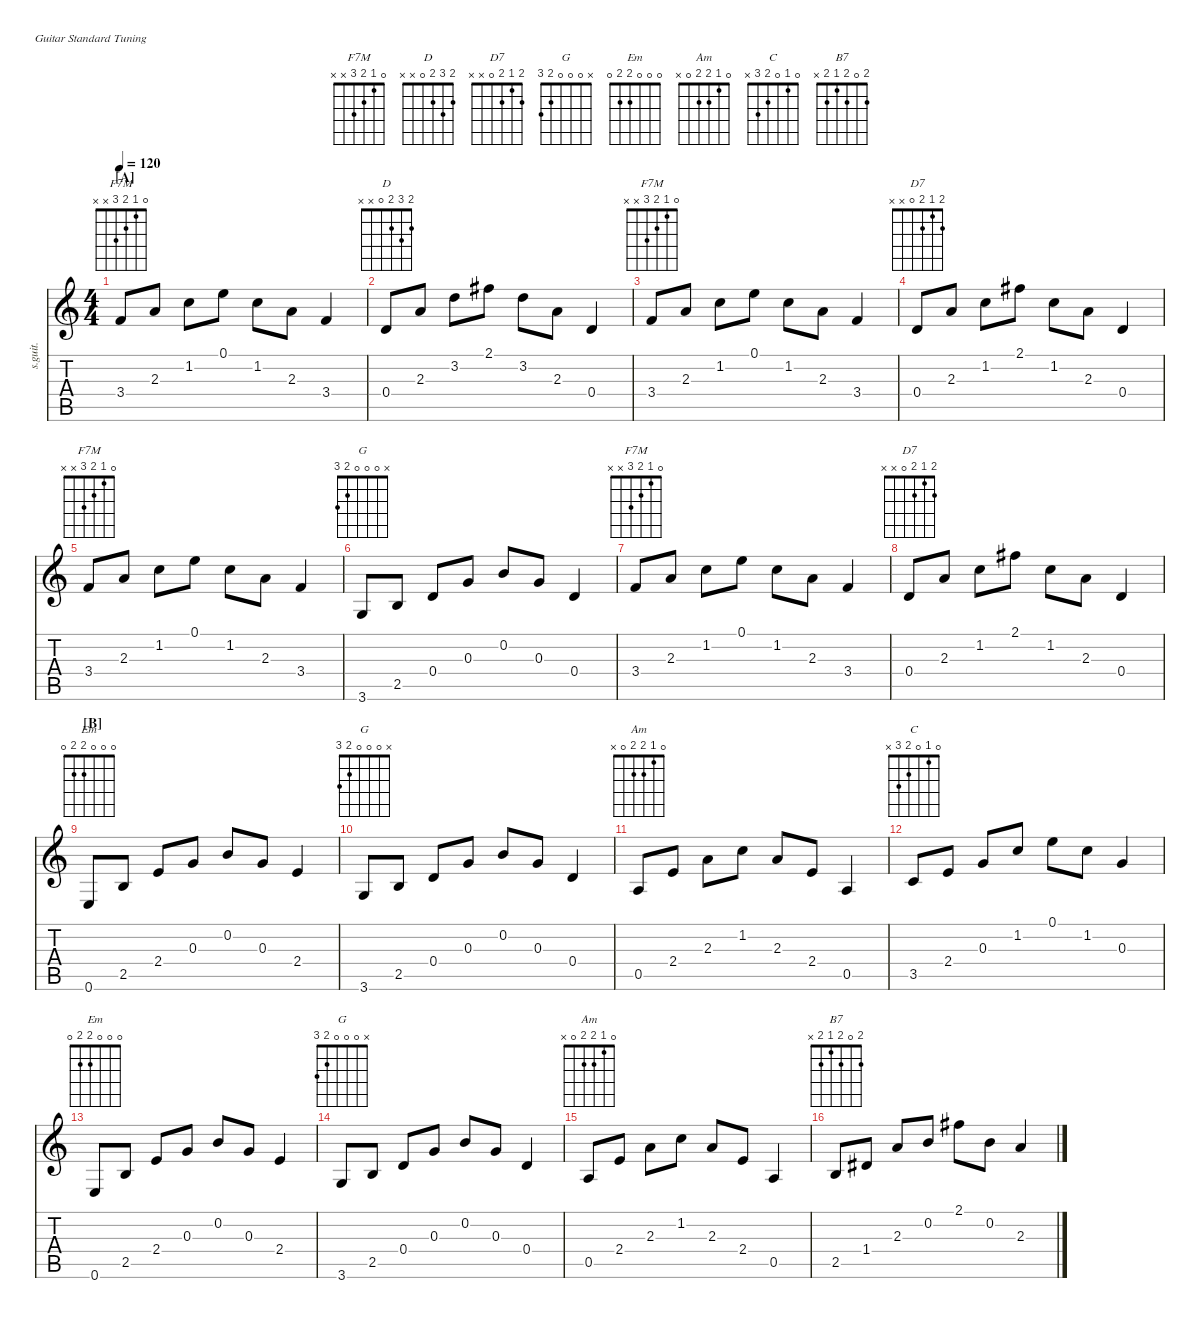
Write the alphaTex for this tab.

\defaultSystemsLayout 4
\hideDynamics
\bracketExtendMode nobrackets
\chordDiagramsInScore
\track ("Steel Guitar" "s.guit.") {instrument acousticguitarsteel}
\staff {score tabs}
\tuning (E4 B3 G3 D3 A2 E2)
\chord ("F7M" 0 1 2 3 x x) {showfingering false}
\chord ("D" 2 3 2 0 x x) {showfingering false}
\chord ("D7" 2 1 2 0 x x) {showfingering false}
\chord ("F7M" 0 1 2 3 x x)
\chord ("G" x 0 0 0 2 3)
\chord ("D7" 2 1 2 0 x x)
\chord ("Em" 0 0 0 2 2 0)
\chord ("Am" 0 1 2 2 0 x)
\chord ("C" 0 1 0 2 3 x)
\chord ("B7" 2 0 2 1 2 x)
\ts (4 4)
\section ("A" "")
\tempo 120
\clef g2
\ks c
3.4.8{ch "F7M" dy mf instrument acousticguitarsteel beam Up} 2.3.8{beam Up} 1.2.8{beam Down} 0.1.8{beam Down} 1.2.8{beam Down} 2.3.8{beam Down} 3.4.4{beam Up} |
0.4.8{ch "D" beam Up} 2.3.8{beam Up} 3.2.8{beam Down} 2.1{acc #}.8{beam Down} 3.2.8{beam Down} 2.3.8{beam Down} 0.4.4{beam Up} |
3.4.8{ch "F7M" beam Up} 2.3.8{beam Up} 1.2.8{beam Down} 0.1.8{beam Down} 1.2.8{beam Down} 2.3.8{beam Down} 3.4.4{beam Up} |
0.4.8{ch "D7" beam Up} 2.3.8{beam Up} 1.2.8{beam Down} 2.1{acc #}.8{beam Down} 1.2.8{beam Down} 2.3.8{beam Down} 0.4.4{beam Up} |
3.4.8{ch "F7M" beam Up} 2.3.8{beam Up} 1.2.8{beam Down} 0.1.8{beam Down} 1.2.8{beam Down} 2.3.8{beam Down} 3.4.4{beam Up} |
3.6.8{ch "G" beam Up} 2.5.8{beam Up} 0.4.8{beam Up} 0.3.8{beam Up} 0.2.8{beam Up} 0.3.8{beam Up} 0.4.4{beam Up} |
3.4.8{ch "F7M" beam Up} 2.3.8{beam Up} 1.2.8{beam Down} 0.1.8{beam Down} 1.2.8{beam Down} 2.3.8{beam Down} 3.4.4{beam Up} |
0.4.8{ch "D7" beam Up} 2.3.8{beam Up} 1.2.8{beam Down} 2.1{acc #}.8{beam Down} 1.2.8{beam Down} 2.3.8{beam Down} 0.4.4{beam Up} |
\section ("B" "")
0.6.8{ch "Em" beam Up} 2.5.8{beam Up} 2.4.8{beam Up} 0.3.8{beam Up} 0.2.8{beam Up} 0.3.8{beam Up} 2.4.4{beam Up} |
3.6.8{ch "G" beam Up} 2.5.8{beam Up} 0.4.8{beam Up} 0.3.8{beam Up} 0.2.8{beam Up} 0.3.8{beam Up} 0.4.4{beam Up} |
0.5.8{ch "Am" beam Up} 2.4.8{beam Up} 2.3.8{beam Down} 1.2.8{beam Down} 2.3.8{beam Up} 2.4.8{beam Up} 0.5.4{beam Up} |
3.5.8{ch "C" beam Up} 2.4.8{beam Up} 0.3.8{beam Up} 1.2.8{beam Up} 0.1.8{beam Down} 1.2.8{beam Down} 0.3.4{beam Up} |
0.6.8{ch "Em" beam Up} 2.5.8{beam Up} 2.4.8{beam Up} 0.3.8{beam Up} 0.2.8{beam Up} 0.3.8{beam Up} 2.4.4{beam Up} |
3.6.8{ch "G" beam Up} 2.5.8{beam Up} 0.4.8{beam Up} 0.3.8{beam Up} 0.2.8{beam Up} 0.3.8{beam Up} 0.4.4{beam Up} |
0.5.8{ch "Am" beam Up} 2.4.8{beam Up} 2.3.8{beam Down} 1.2.8{beam Down} 2.3.8{beam Up} 2.4.8{beam Up} 0.5.4{beam Up} |
2.5.8{ch "B7" beam Up} 1.4{acc #}.8{beam Up} 2.3.8{beam Up} 0.2.8{beam Up} 2.1{acc #}.8{beam Down} 0.2.8{beam Down} 2.3.4{beam Up}
